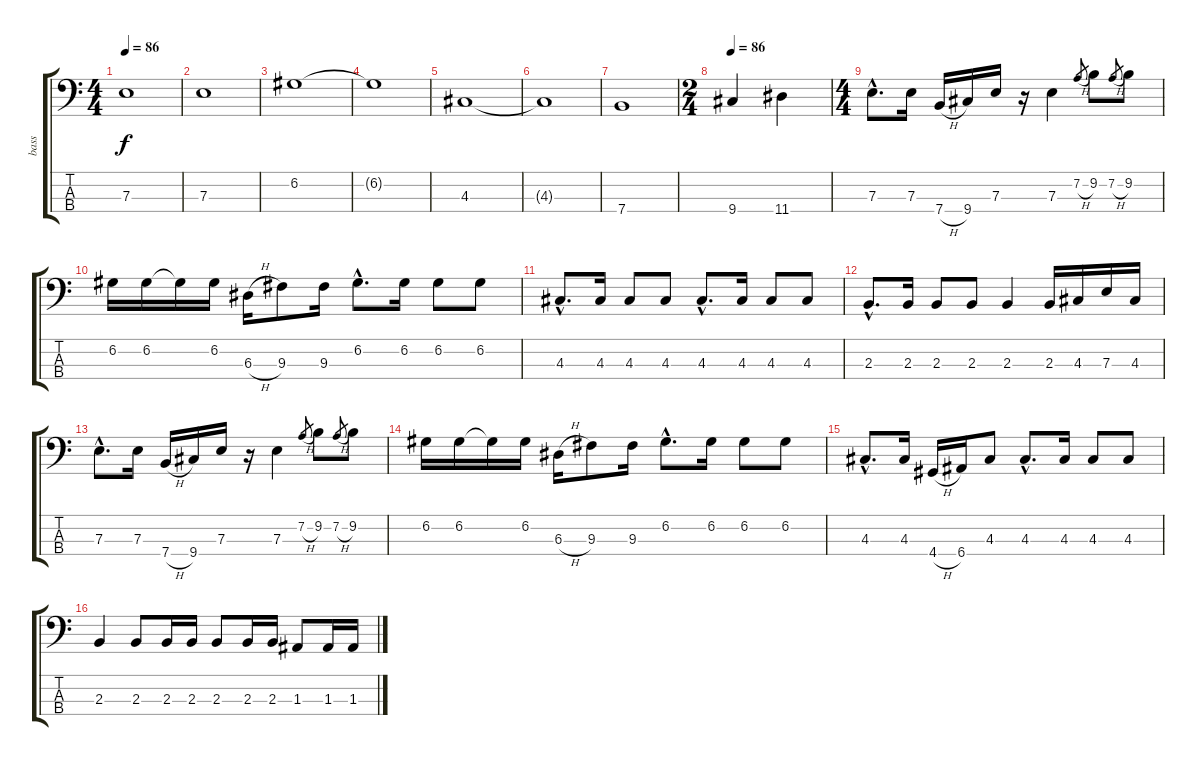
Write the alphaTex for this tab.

\track ("bass" "bass") {instrument acousticguitarnylon}
\staff {score tabs}
\tuning (G2 D2 A1 E1) {hide}
\ts (4 4)
\tempo 86
\tempo 134
\tempo 86
\clef f4
\ks c
7.3.1{dy f instrument acousticguitarnylon} |
7.3.1 |
6.2.1 |
6.2{t}.1 |
4.3.1 |
4.3{t}.1 |
7.4.1 |
\ts (2 4)
\tempo 86
9.4.4 11.4.4 |
\ts (4 4)
7.3{hac}.8{d} 7.3.16 7.4{h}.16 9.4.16 7.3.16 r.16 7.3.4 7.2{h}.8{gr} 9.2.8 7.2{h}.8{gr} 9.2.8 |
6.2.16 6.2.16 6.2{t}.16 6.2.16 6.3{h}.16 9.3.8 9.3.16 6.2{hac}.8{d} 6.2.16 6.2.8 6.2.8 |
4.3{hac}.8{d} 4.3.16 4.3.8 4.3.8 4.3{hac}.8{d} 4.3.16 4.3.8 4.3.8 |
2.3{hac}.8{d} 2.3.16 2.3.8 2.3.8 2.3.4 2.3.16 4.3.16 7.3.16 4.3.16 |
7.3{hac}.8{d} 7.3.16 7.4{h}.16 9.4.16 7.3.16 r.16 7.3.4 7.2{h}.8{gr} 9.2.8 7.2{h}.8{gr} 9.2.8 |
6.2.16 6.2.16 6.2{t}.16 6.2.16 6.3{h}.16 9.3.8 9.3.16 6.2{hac}.8{d} 6.2.16 6.2.8 6.2.8 |
4.3{hac}.8{d} 4.3.16 4.4{h}.16 6.4.16 4.3.8 4.3{hac}.8{d} 4.3.16 4.3.8 4.3.8 |
2.3.4 2.3.8 2.3.16 2.3.16 2.3.8 2.3.16 2.3.16 1.3.8 1.3.16 1.3.16
